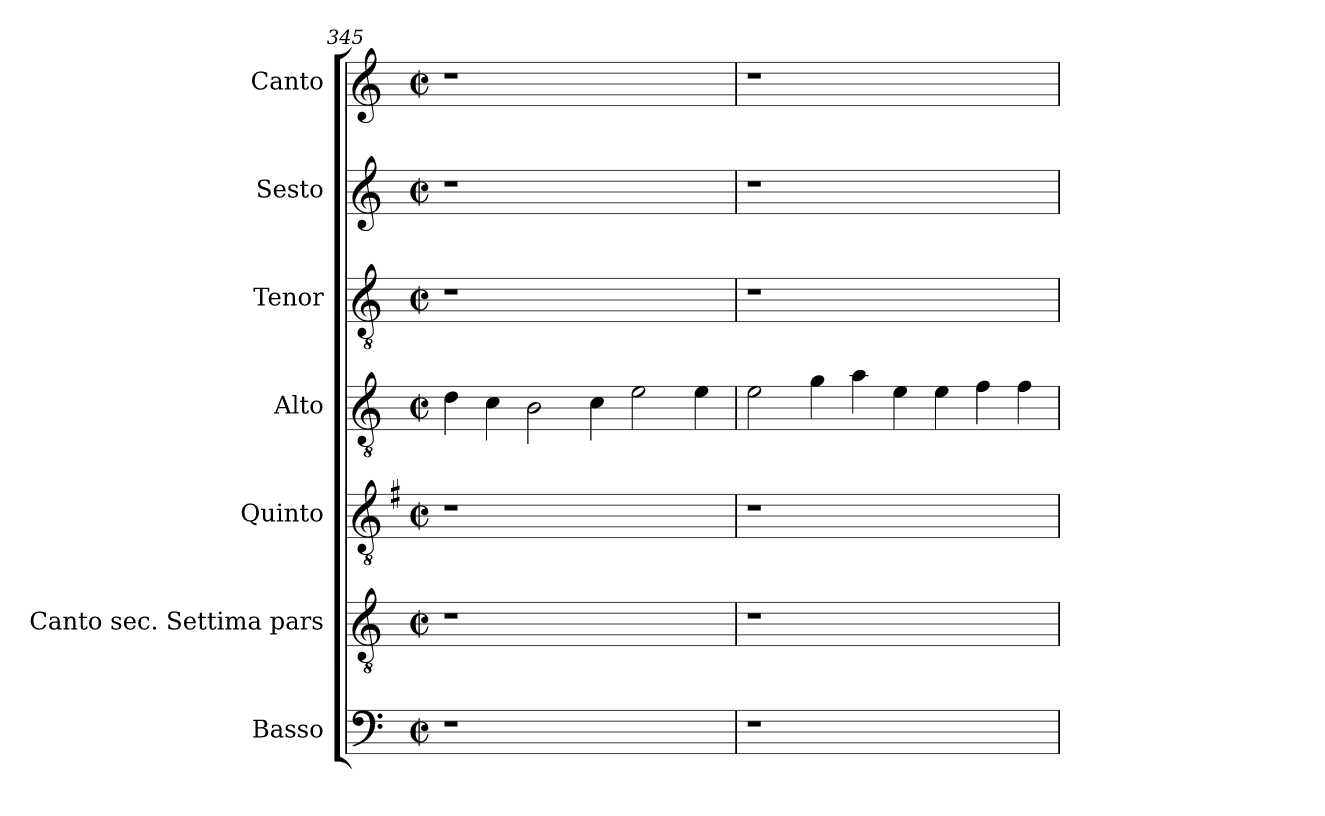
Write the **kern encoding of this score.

**kern	**kern	**kern	**kern	**kern	**kern	**kern
*part7	*part6	*part5	*part4	*part3	*part2	*part1
*staff7	*staff6	*staff5	*staff4	*staff3	*staff2	*staff1
*I"Basso	*I"Canto sec. Settima pars	*I"Quinto	*I"Alto	*I"Tenor	*I"Sesto	*I"Canto
*	*	*I'Quinto	*I'Alto	*I'Tenor	*I'Sesto	*I'Canto
*clefF4	*clefGv2	*clefGv2	*clefGv2	*clefGv2	*clefG2	*clefG2
*k[]	*k[]	*k[f#]	*k[]	*k[]	*k[]	*k[]
*C:	*C:	*G:	*C:	*C:	*C:	*C:
*M2/2	*M2/2	*M2/2	*M2/2	*M2/2	*M2/2	*M2/2
*met(c|)	*met(c|)	*met(c|)	*met(c|)	*met(c|)	*met(c|)	*met(c|)
=345	=345	=345	=345	=345	=345	=345
1r	1r	1r	4d\	1r	1r	1r
.	.	.	4c\	.	.	.
.	.	.	2B\	.	.	.
1ryy	1ryy	1ryy	4c\	1ryy	1ryy	1ryy
.	.	.	2e\	.	.	.
.	.	.	4e\	.	.	.
=346	=346	=346	=346	=346	=346	=346
1r	1r	1r	2e\	1r	1r	1r
.	.	.	4g\	.	.	.
.	.	.	4a\	.	.	.
1ryy	1ryy	1ryy	4e\	1ryy	1ryy	1ryy
.	.	.	4e\	.	.	.
.	.	.	4f\	.	.	.
.	.	.	4f\	.	.	.
=	=	=	=	=	=	=
*-	*-	*-	*-	*-	*-	*-
